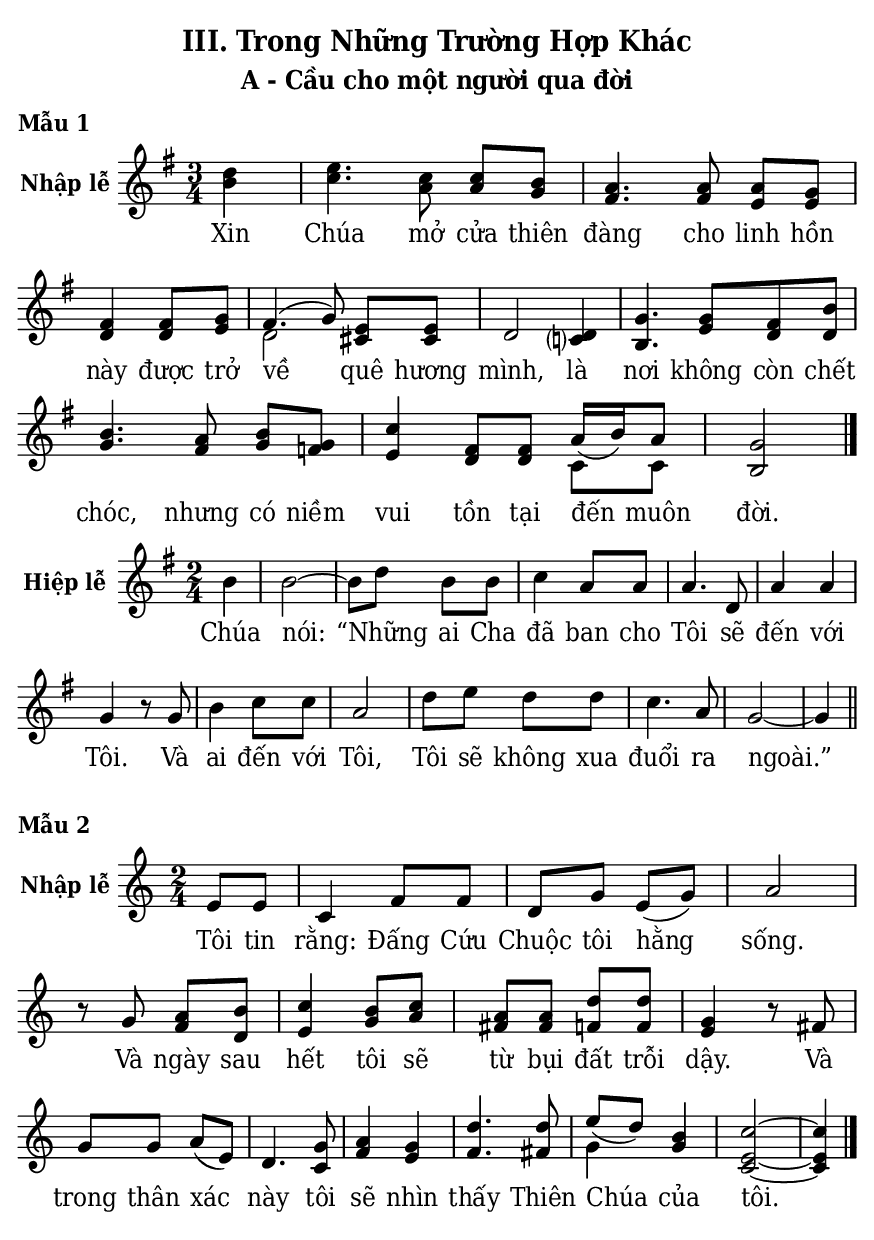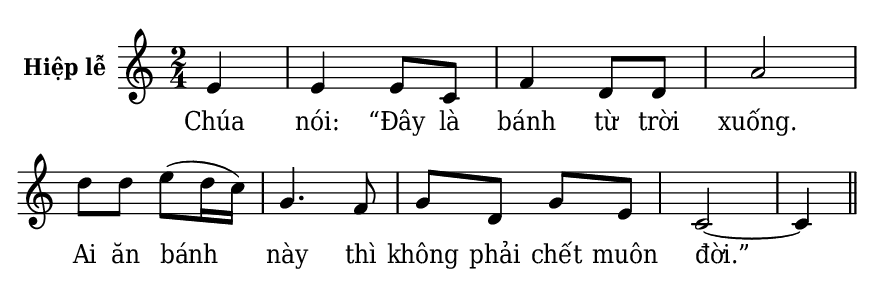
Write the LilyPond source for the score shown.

% Cài đặt chung
\version "2.22.1"
\include "english.ly"

\header {
  subtitle = \markup { \fontsize #1 "III. Trong Những Trường Hợp Khác" }
  subsubtitle = \markup {
    \vspace #1
    \column {
      \center-align {
        \line {
          \fontsize #2 \bold "A - Cầu cho một người qua đời"
        }
      }
    }
  }
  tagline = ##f
}

% Nhạc
nhacMauMot = \relative c'' {
  \key g \major
  \time 3/4
  \set Timing.beamExceptions = #'()
  \set Timing.baseMoment = #(ly:make-moment 1/4)
  \set Timing.beatStructure = #'(1 1 1)
  \override Staff.TimeSignature.break-visibility = #all-invisible
  \partial 4
  <<
    {
      d4 |
      e4. c8 c b |
      a4. a8 a g |
      \time 2/4
      fs4 fs8 g
    }
    {
      b4 |
      c4. a8 a g |
      fs4. fs8 e e |
      d4 d8 e
    }
  >>
  \time 3/4
  <<
    {
      \voiceOne
      fs4. (g8)
    }
    \new Voice = "splitpart" {
      \voiceTwo
      d2
    }
  >>
  \oneVoice
  <<
    {
      e8 [e]
    }
    {
      cs cs
    }
  >>
  d2
  <<
    {
      d4 |
      g4. g8 fs b |
      b4. a8 b [g] |
      c4 fs,8 fs
    }
    {
      c!?4 |
      b4. e8 d d |
      g4. fs8 g f! |
      e4 d8 d
    }
  >>
  <<
    {
      \voiceOne
      a'16 _(b) a8
    }
    \new Voice = "splitpart" {
      \voiceTwo
      c,8 c
    }
  >>
  \oneVoice
  <g' b,>2 \bar "|."
}

nhacMauHai = \relative c'' {
  \key g \major
  \time 2/4
  \partial 4 b4 |
  b2 ~ |
  b8 d b b |
  c4 a8 a |
  a4. d,8 |
  a'4 a |
  g r8 g |
  b4 c8 c |
  a2 |
  d8 e d d |
  c4. a8 |
  g2 ~ |
  g4 \bar "||"
}

nhacMauBa = \relative c' {
  \key c \major
  \time 2/4
  \partial 4 e8 e |
  c4 f8 f |
  d g e (g) |
  a2 |
  r8 g
  <<
    {
      a8 b |
      c4 b8 c |
      a a d d |
      g,4
    }
    {
      f8 d |
      e4 g8 a |
      fs fs f! f |
      e4
    }
  >>
  r8 fs |
  g g a (e) |
  d4.
  <<
    {
      g8 |
      a4 g |
      d'4. d8
    }
    {
      c,8 |
      f4 e |
      f4. fs8
    }
  >>
  <<
    {
      \voiceOne
      e'8 _(d)
    }
    \new Voice = "splitpart" {
      \voiceTwo
      g,4
    }
  >>
  \oneVoice
  <b g>4 |
  <c e, c>2 ~ |
  <c e, c>4 \bar "|."
}

nhacMauBon = \relative c' {
  \key c \major
  \time 2/4
  \partial 4 e4 |
  e e8 c |
  f4 d8 d |
  a'2 |
  d8 d e (d16 c) |
  g4. f8 |
  g d g e |
  c2 ~ |
  c4 \bar "||"
}

% Lời
loiMauMot = \lyricmode {
  Xin Chúa mở cửa thiên đàng cho linh hồn này
  được trở về quê hương mình,
  là nơi không còn chết chóc,
  nhưng có niềm vui tồn tại đến muôn đời.
}

loiMauHai = \lyricmode {
  Chúa nói:
  “Những ai Cha đã ban cho Tôi sẽ đến với Tôi.
  Và ai đến với Tôi, Tôi sẽ không xua đuổi ra ngoài.”
}

loiMauBa = \lyricmode {
  Tôi tin rằng: Đấng Cứu Chuộc tôi hằng sống.
  Và ngày sau hết tôi sẽ từ bụi đất trỗi dậy.
  Và trong thân xác này
  tôi sẽ nhìn thấy Thiên Chúa của tôi.
}

loiMauBon = \lyricmode {
  Chúa nói: “Đây là bánh từ trời xuống.
  Ai ăn bánh này thì không phải chết muôn đời.”
}

% Dàn trang
\paper {
  #(set-paper-size "a5")
  top-margin = 3\mm
  bottom-margin = 3\mm
  left-margin = 3\mm
  right-margin = 3\mm
  indent = #0
  #(define fonts
	 (make-pango-font-tree "Deja Vu Serif Condensed"
	 		       "Deja Vu Serif Condensed"
			       "Deja Vu Serif Condensed"
			       (/ 20 20)))
  print-page-number = ##f
}

\markup {
  \vspace #1
  \line {
    \bold "Mẫu 1"
  }
}

\score {
  <<
    \new Staff \with {
      instrumentName = \markup { \bold "Nhập lễ" }} <<
        \clef treble
        \new Voice = beSop {
          \nhacMauMot
        }
      \new Lyrics \lyricsto beSop \loiMauMot
    >>
  >>
  \layout {
    indent = 17
    \override Lyrics.LyricSpace.minimum-distance = #1
    \override Score.BarNumber.break-visibility = ##(#f #f #f)
    \override Score.SpacingSpanner.uniform-stretching = ##t
    ragged-last = ##f
  }
}

\score {
  <<
    \new Staff\with {
      instrumentName = \markup { \bold "Hiệp lễ" }} <<
        \clef treble
        \new Voice = beSop {
          \nhacMauHai
        }
      \new Lyrics \lyricsto beSop \loiMauHai
    >>
  >>
  \layout {
    indent = 17
    %\override Staff.TimeSignature.transparent = ##t
    \override Lyrics.LyricSpace.minimum-distance = #1
    \override Score.BarNumber.break-visibility = ##(#f #f #f)
    \override Score.SpacingSpanner.uniform-stretching = ##t
    ragged-last = ##f
  }
}

\markup {
  \vspace #1
  \line {
    \bold "Mẫu 2"
  }
}

\score {
  <<
    \new Staff \with {
      instrumentName = \markup { \bold "Nhập lễ" }}<<
        \clef treble
        \new Voice = beSop {
          \nhacMauBa
        }
      \new Lyrics \lyricsto beSop \loiMauBa
    >>
  >>
  \layout {
    indent = 17
    \override Lyrics.LyricSpace.minimum-distance = #1
    \override Score.BarNumber.break-visibility = ##(#f #f #f)
    \override Score.SpacingSpanner.uniform-stretching = ##t
    ragged-last = ##f
  }
}

\score {
  <<
    \new Staff \with {
      instrumentName = \markup { \bold "Hiệp lễ" }} <<
        \clef treble
        \new Voice = beSop {
          \nhacMauBon
        }
      \new Lyrics \lyricsto beSop \loiMauBon
    >>
  >>
  \layout {
    indent = 17
    \override Lyrics.LyricSpace.minimum-distance = #1
    \override Score.BarNumber.break-visibility = ##(#f #f #f)
    \override Score.SpacingSpanner.uniform-stretching = ##t
    ragged-last = ##f
  }
}
